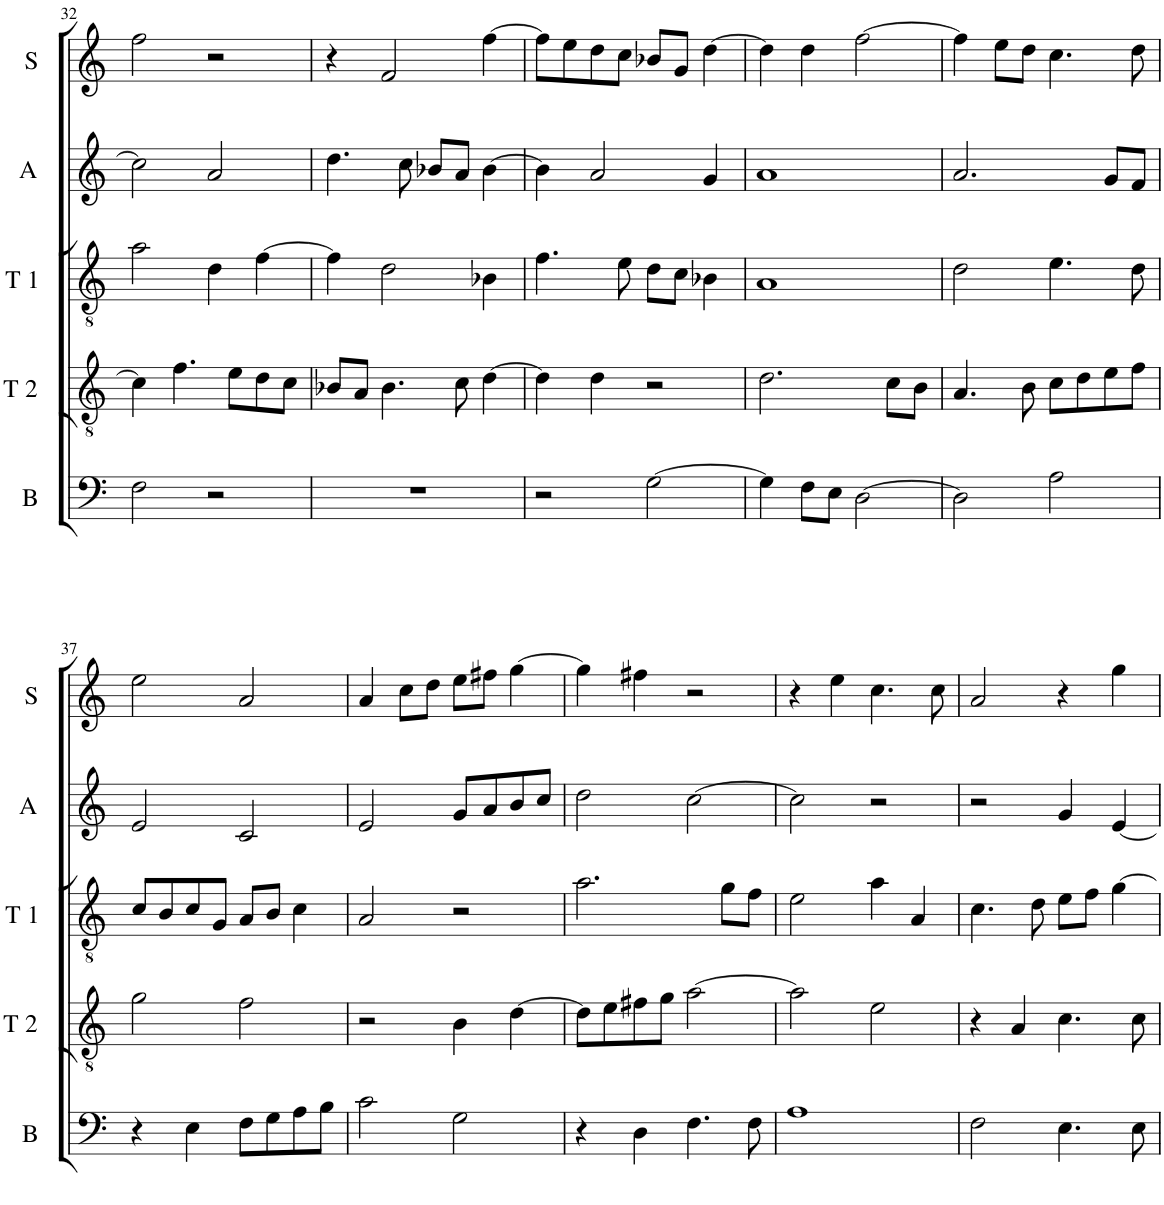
**kern	**kern	**kern	**kern	**kern
*part5	*part4	*part3	*part2	*part1
*staff5	*staff4	*staff3	*staff2	*staff1
*I"Bass	*I"Tenor 2	*I"Tenor 1	*I"Alto	*I"Soprano
*I'B	*I'T 2	*I'T 1	*I'A	*I'S
!!LO:PB:g=z
*clefF4	*clefGv2	*clefGv2	*clefG2	*clefG2
*k[]	*k[]	*k[]	*k[]	*k[]
*M2/2	*M2/2	*M2/2	*M2/2	*M2/2
*met(c|)	*met(c|)	*met(c|)	*met(c|)	*met(c|)
=32	=32	=32	=32	=32
2F\	4c\]	2a\	2cc\]	2ff\
.	4.f\	.	.	.
2r	.	4d\	2a/	2r
.	8e\L	.	.	.
.	8d\	[4f\	.	.
.	8c\J	.	.	.
=33	=33	=33	=33	=33
1r	8B-X/L	4f\]	4.dd\	4r
.	8A/J	.	.	.
.	4.B-\	2d\	.	2f/
.	.	.	8cc\	.
.	.	.	8b-X/L	.
.	8c\	.	8a/J	.
.	[4d\	4B-X\	[4b-\	[4ff\
=34	=34	=34	=34	=34
2r	4d\]	4.f\	4b-\]	8ff\L]
.	.	.	.	8ee\
.	4d\	.	2a/	8dd\
.	.	8e\	.	8cc\J
[2G\	2r	8d\L	.	8b-X/L
.	.	8c\J	.	8g/J
.	.	4B-X\	4g/	[4dd\
=35	=35	=35	=35	=35
4G\]	2.d\	1A	1a	4dd\]
8F\L	.	.	.	4dd\
8E\J	.	.	.	.
[2D\	.	.	.	[2ff\
.	8c\L	.	.	.
.	8B\J	.	.	.
=36	=36	=36	=36	=36
2D\]	4.A/	2d\	2.a/	4ff\]
.	.	.	.	8ee\L
.	8B\	.	.	8dd\J
2A\	8c\L	4.e\	.	4.cc\
.	8d\	.	.	.
.	8e\	.	8g/L	.
.	8f\J	8d\	8f/J	8dd\
!!LO:LB:g=z
=37	=37	=37	=37	=37
4r	2g\	8c/L	2e/	2ee\
.	.	8B/	.	.
4E\	.	8c/	.	.
.	.	8G/J	.	.
8F\L	2f\	8A/L	2c/	2a/
8G\	.	8B/J	.	.
8A\	.	4c\	.	.
8B\J	.	.	.	.
=38	=38	=38	=38	=38
2c\	2r	2A/	2e/	4a/
.	.	.	.	8cc\L
.	.	.	.	8dd\J
2G\	4B\	2r	8g/L	8ee\L
.	.	.	8a/	8ff#X\J
.	[4d\	.	8b/	[4gg\
.	.	.	8cc/J	.
=39	=39	=39	=39	=39
4r	8d\L]	2.a\	2dd\	4gg\]
.	8e\	.	.	.
4D\	8f#X\	.	.	4ff#X\
.	8g\J	.	.	.
4.F\	[2a\	.	[2cc\	2r
.	.	8g\L	.	.
8F\	.	8f\J	.	.
=40	=40	=40	=40	=40
1A	2a\]	2e\	2cc\]	4r
.	.	.	.	4ee\
.	2e\	4a\	2r	4.cc\
.	.	4A/	.	.
.	.	.	.	8cc\
=41	=41	=41	=41	=41
2F\	4r	4.c\	2r	2a/
.	4A/	.	.	.
.	.	8d\	.	.
4.E\	4.c\	8e\L	4g/	4r
.	.	8f\J	.	.
.	.	[4g\	[4e/	4gg\
8E\	8c\	.	.	.
=	=	=	=	=
*-	*-	*-	*-	*-
